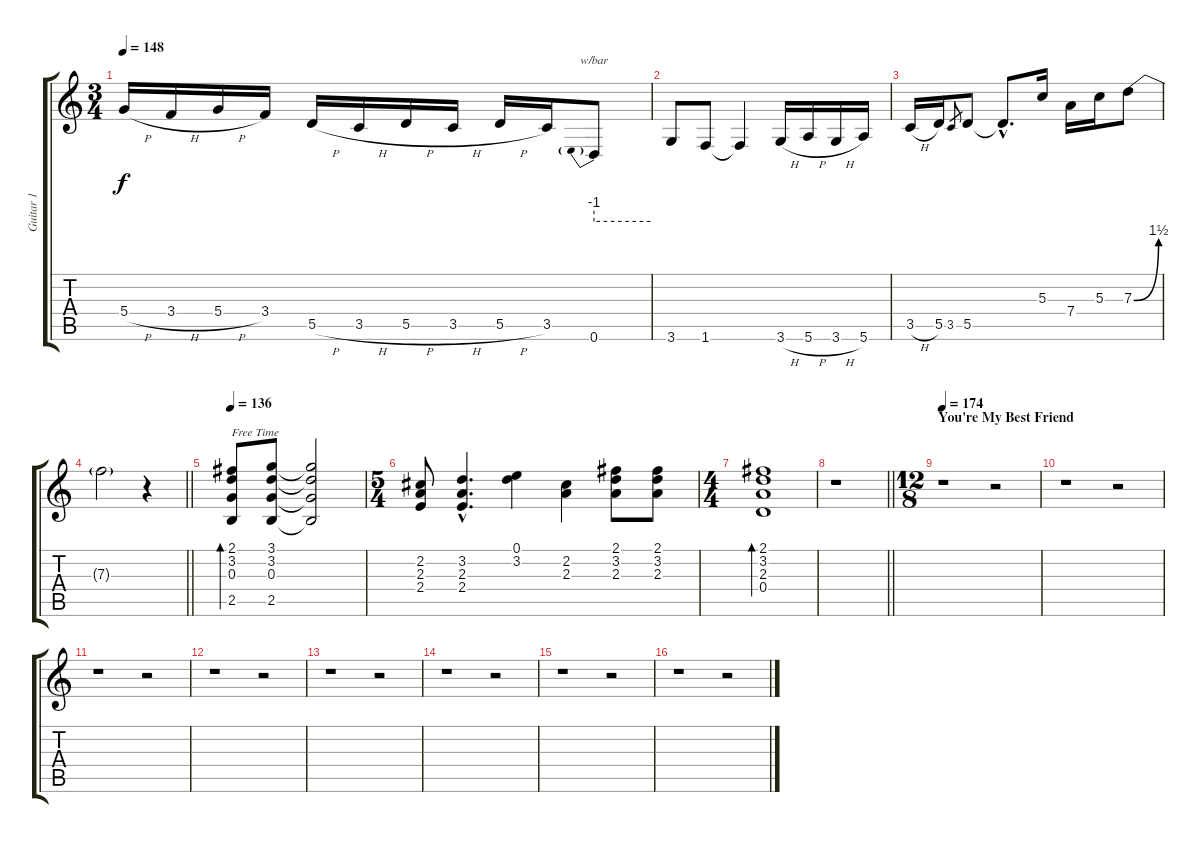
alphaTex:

\track ("Guitar 1" "Guitar 1") {instrument distortionguitar}
\staff {score tabs}
\tuning (E4 B3 G3 D3 A2 E2) {hide}
\ts (3 4)
\tempo 148
\clef g2
\ks c
5.4{h}.16{dy f} 3.4{h}.16 5.4{h}.16 3.4.16 5.5{h}.16 3.5{h}.16 5.5{h}.16 3.5{h}.16 5.5{h}.16 3.5.16 0.6.8{tbe (predive default 0 -4 60 -4)} |
3.6.8 1.6.8 1.6{t}.4 3.6{h}.16 5.6{h}.16 3.6{h}.16 5.6.16 |
3.5{h}.16 5.5.16 3.5.8{gr} 5.5.8 5.5{hac t}.8{d} 5.3.16 7.4.16 5.3.16 7.3{be (bend 0 0 60 6)}.8 |
\barLineRight lightlight
7.3{t}.2 r.4 |
\tempo 136
(2.1 3.2 0.3 2.5).8{bd 120 txt "Free Time" volume 10 instrument banjo} (3.1 3.2 0.3 2.5).8 (3.1{t} 3.2{t} 0.3{t} 2.5{t}).2 |
\ts (5 4)
(2.2 2.3 2.4).8 (3.2{hac} 2.3{hac} 2.4{hac}).4{d} (0.1 3.2).4 (2.2 2.3).4 (2.1 3.2 2.3).8 (2.1 3.2 2.3).8 |
\ts (4 4)
(2.1 3.2 2.3 0.4).1{bd 120} |
\barLineRight lightlight
r.1 |
\ts (12 8)
\section ("" "You're My Best Friend")
\tempo 174
r.1{volume 13 balance 8 instrument distortionguitar} r.2 |
r.1 r.2 |
r.1 r.2 |
r.1 r.2 |
r.1 r.2 |
r.1 r.2 |
r.1 r.2 |
r.1 r.2
